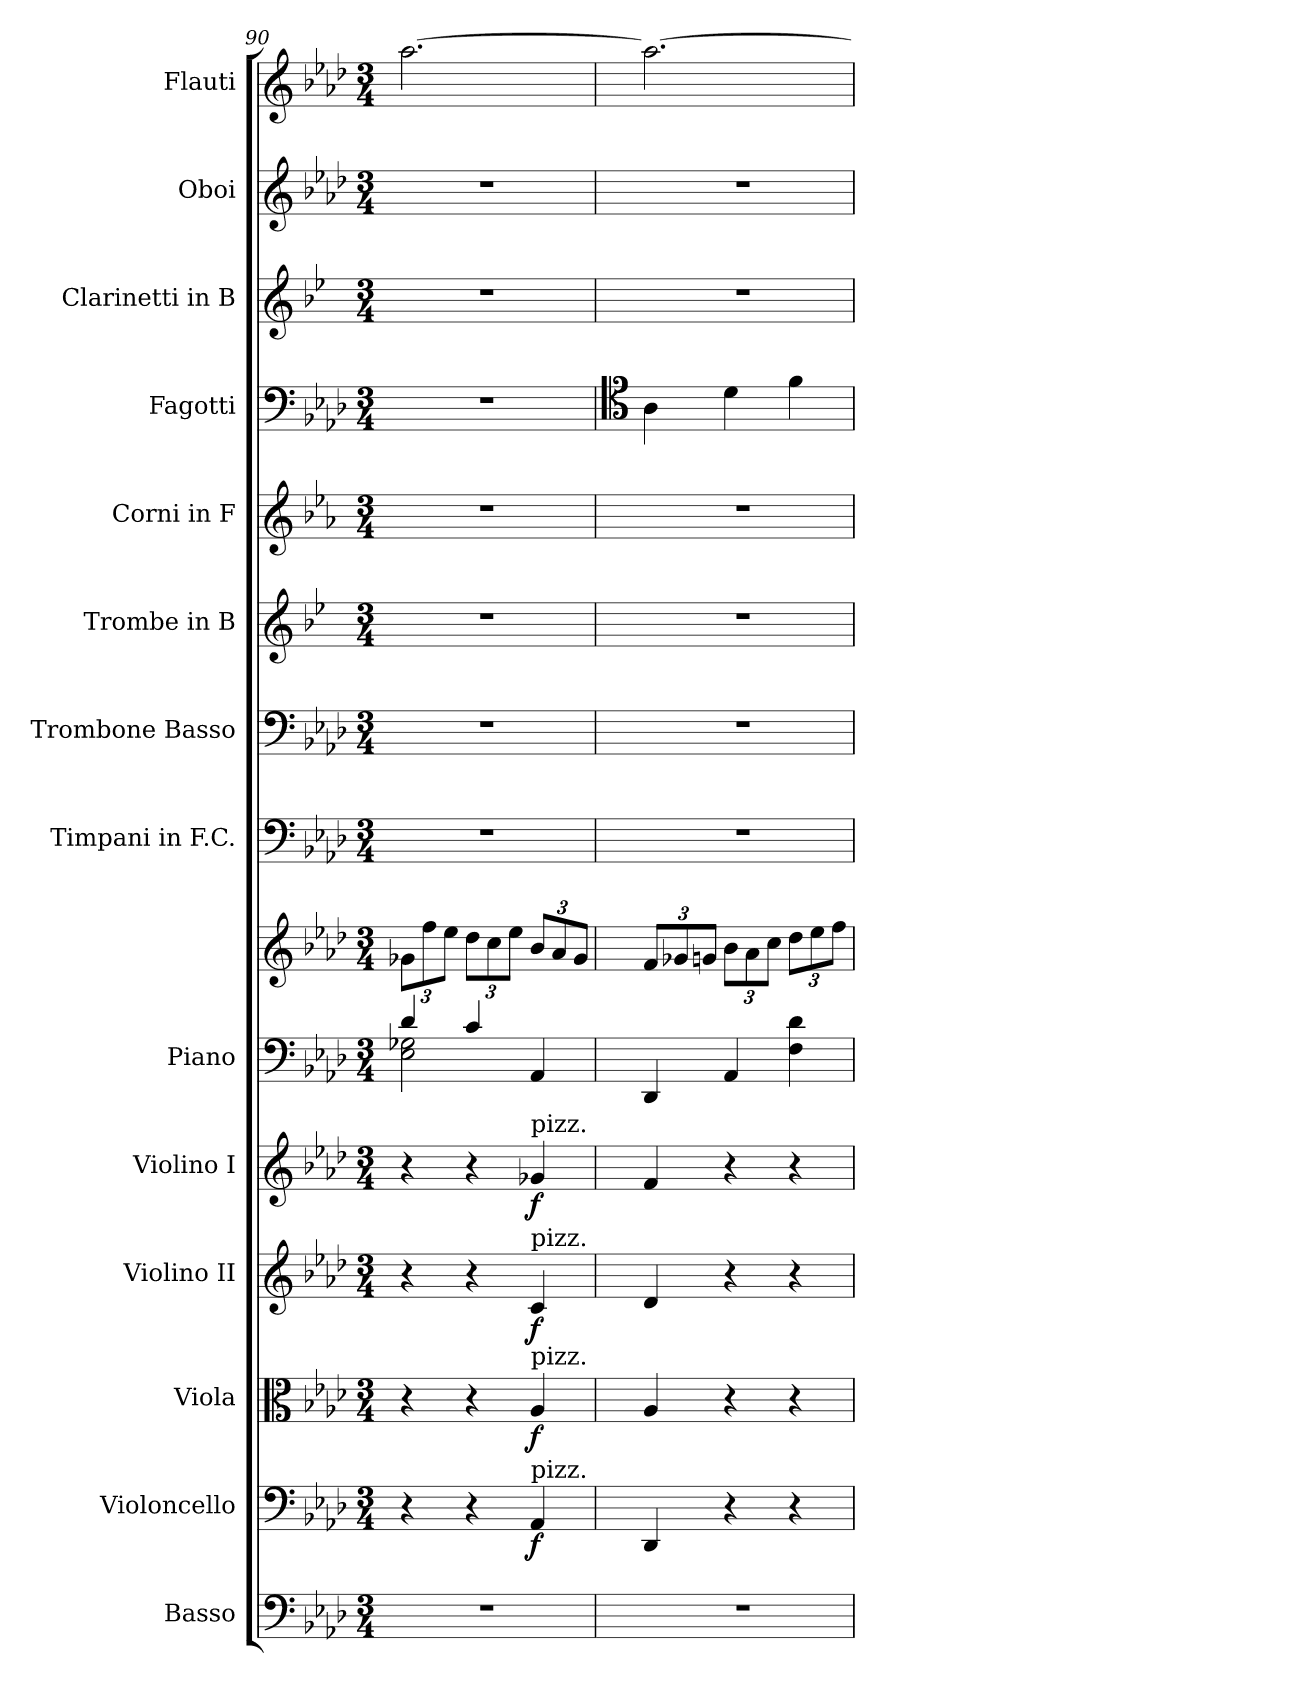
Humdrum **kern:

**kern	**kern	**dynam	**kern	**dynam	**kern	**dynam	**kern	**dynam	**kern	**kern	**kern	**kern	**kern	**kern	**kern	**kern	**kern	**kern
*part14	*part13	*part13	*part12	*part12	*part11	*part11	*part10	*part10	*part9	*part9	*part8	*part7	*part6	*part5	*part4	*part3	*part2	*part1
*staff15	*staff14	*staff14	*staff13	*staff13	*staff12	*staff12	*staff11	*staff11	*staff10	*staff9	*staff8	*staff7	*staff6	*staff5	*staff4	*staff3	*staff2	*staff1
*I"Basso	*I"Violoncello	*	*I"Viola	*	*I"Violino II	*	*I"Violino I	*	*I"Piano	*	*I"Timpani in F.C.	*I"Trombone Basso	*I"Trombe in B	*I"Corni in F	*I"Fagotti	*I"Clarinetti in B	*I"Oboi	*I"Flauti
*	*	*	*	*	*	*	*	*	*I'Pno.	*	*I'Timp.	*	*	*	*	*	*I'Ob.	*I'Fl.
*clefF4	*clefF4	*	*clefC3	*	*clefG2	*	*clefG2	*	*clefF4	*clefG2	*clefF4	*clefF4	*clefG2	*clefG2	*clefF4	*clefG2	*clefG2	*clefG2
*ITrd7c12	*	*	*	*	*	*	*	*	*	*	*	*	*ITrd1c2	*ITrd4c7	*	*ITrd1c2	*	*
*k[b-e-a-d-]	*k[b-e-a-d-]	*	*k[b-e-a-d-]	*	*k[b-e-a-d-]	*	*k[b-e-a-d-]	*	*k[b-e-a-d-]	*k[b-e-a-d-]	*k[b-e-a-d-]	*k[b-e-a-d-]	*k[b-e-a-d-]	*k[b-e-a-d-]	*k[b-e-a-d-]	*k[b-e-a-d-]	*k[b-e-a-d-]	*k[b-e-a-d-]
*M3/4	*M3/4	*	*M3/4	*	*M3/4	*	*M3/4	*	*M3/4	*M3/4	*M3/4	*M3/4	*M3/4	*M3/4	*M3/4	*M3/4	*M3/4	*M3/4
=90	=90	=90	=90	=90	=90	=90	=90	=90	=90	=90	=90	=90	=90	=90	=90	=90	=90	=90
*	*	*	*	*	*	*	*	*	*^	*	*	*	*	*	*	*	*	*
*	*	*	*	*	*	*	*	*	*	*	*Xbrackettup	*	*	*	*	*	*	*	*
2.r	4r	.	4r	.	4r	.	4r	.	4d-/	2E-\ 2G-X\	12g-X\L	2.r	2.r	2.r	2.r	2.r	2.r	2.r	[2.aa-\
.	.	.	.	.	.	.	.	.	.	.	12ff\	.	.	.	.	.	.	.	.
.	.	.	.	.	.	.	.	.	.	.	12ee-\J	.	.	.	.	.	.	.	.
.	4r	.	4r	.	4r	.	4r	.	4c/	.	12dd-\L	.	.	.	.	.	.	.	.
.	.	.	.	.	.	.	.	.	.	.	12cc\	.	.	.	.	.	.	.	.
.	.	.	.	.	.	.	.	.	.	.	12ee-\J	.	.	.	.	.	.	.	.
!	!	!	!	!	!	!	!LO:TX:a:t=pizz.	!	!	!	!	!	!	!	!	!	!	!	!
!	!	!	!	!	!LO:TX:a:t=pizz.	!	!	!	!	!	!	!	!	!	!	!	!	!	!
!	!	!	!LO:TX:a:t=pizz.	!	!	!	!	!	!	!	!	!	!	!	!	!	!	!	!
!	!LO:TX:a:t=pizz.	!	!	!	!	!	!	!	!	!	!	!	!	!	!	!	!	!	!
!	!	!LO:DY:b	!	!LO:DY:b	!	!LO:DY:b	!	!LO:DY:b	!	!	!	!	!	!	!	!	!	!	!
.	4AA-/	f	4A-/	f	4c/	f	4g-X/	f	4AA-/	4ryy	12b-/L	.	.	.	.	.	.	.	.
.	.	.	.	.	.	.	.	.	.	.	12a-/	.	.	.	.	.	.	.	.
.	.	.	.	.	.	.	.	.	.	.	12g-/J	.	.	.	.	.	.	.	.
*	*	*	*	*	*	*	*	*	*v	*v	*	*	*	*	*	*	*	*	*
=91	=91	=91	=91	=91	=91	=91	=91	=91	=91	=91	=91	=91	=91	=91	=91	=91	=91	=91
*	*	*	*	*	*	*	*	*	*	*	*	*	*	*	*clefC4	*	*	*
2.r	4DD-/	.	4A-/	.	4d-/	.	4f/	.	4DD-/	12f/L	2.r	2.r	2.r	2.r	4A-\	2.r	2.r	2.aa-\_
.	.	.	.	.	.	.	.	.	.	12g-X/	.	.	.	.	.	.	.	.
.	.	.	.	.	.	.	.	.	.	12gn/J	.	.	.	.	.	.	.	.
.	4r	.	4r	.	4r	.	4r	.	4AA-/	12b-\L	.	.	.	.	4d-\	.	.	.
.	.	.	.	.	.	.	.	.	.	12a-\	.	.	.	.	.	.	.	.
.	.	.	.	.	.	.	.	.	.	12cc\J	.	.	.	.	.	.	.	.
.	4r	.	4r	.	4r	.	4r	.	4F\ 4d-\	12dd-\L	.	.	.	.	4f\	.	.	.
.	.	.	.	.	.	.	.	.	.	12ee-\	.	.	.	.	.	.	.	.
.	.	.	.	.	.	.	.	.	.	12ff\J	.	.	.	.	.	.	.	.
=	=	=	=	=	=	=	=	=	=	=	=	=	=	=	=	=	=	=
*-	*-	*-	*-	*-	*-	*-	*-	*-	*-	*-	*-	*-	*-	*-	*-	*-	*-	*-
